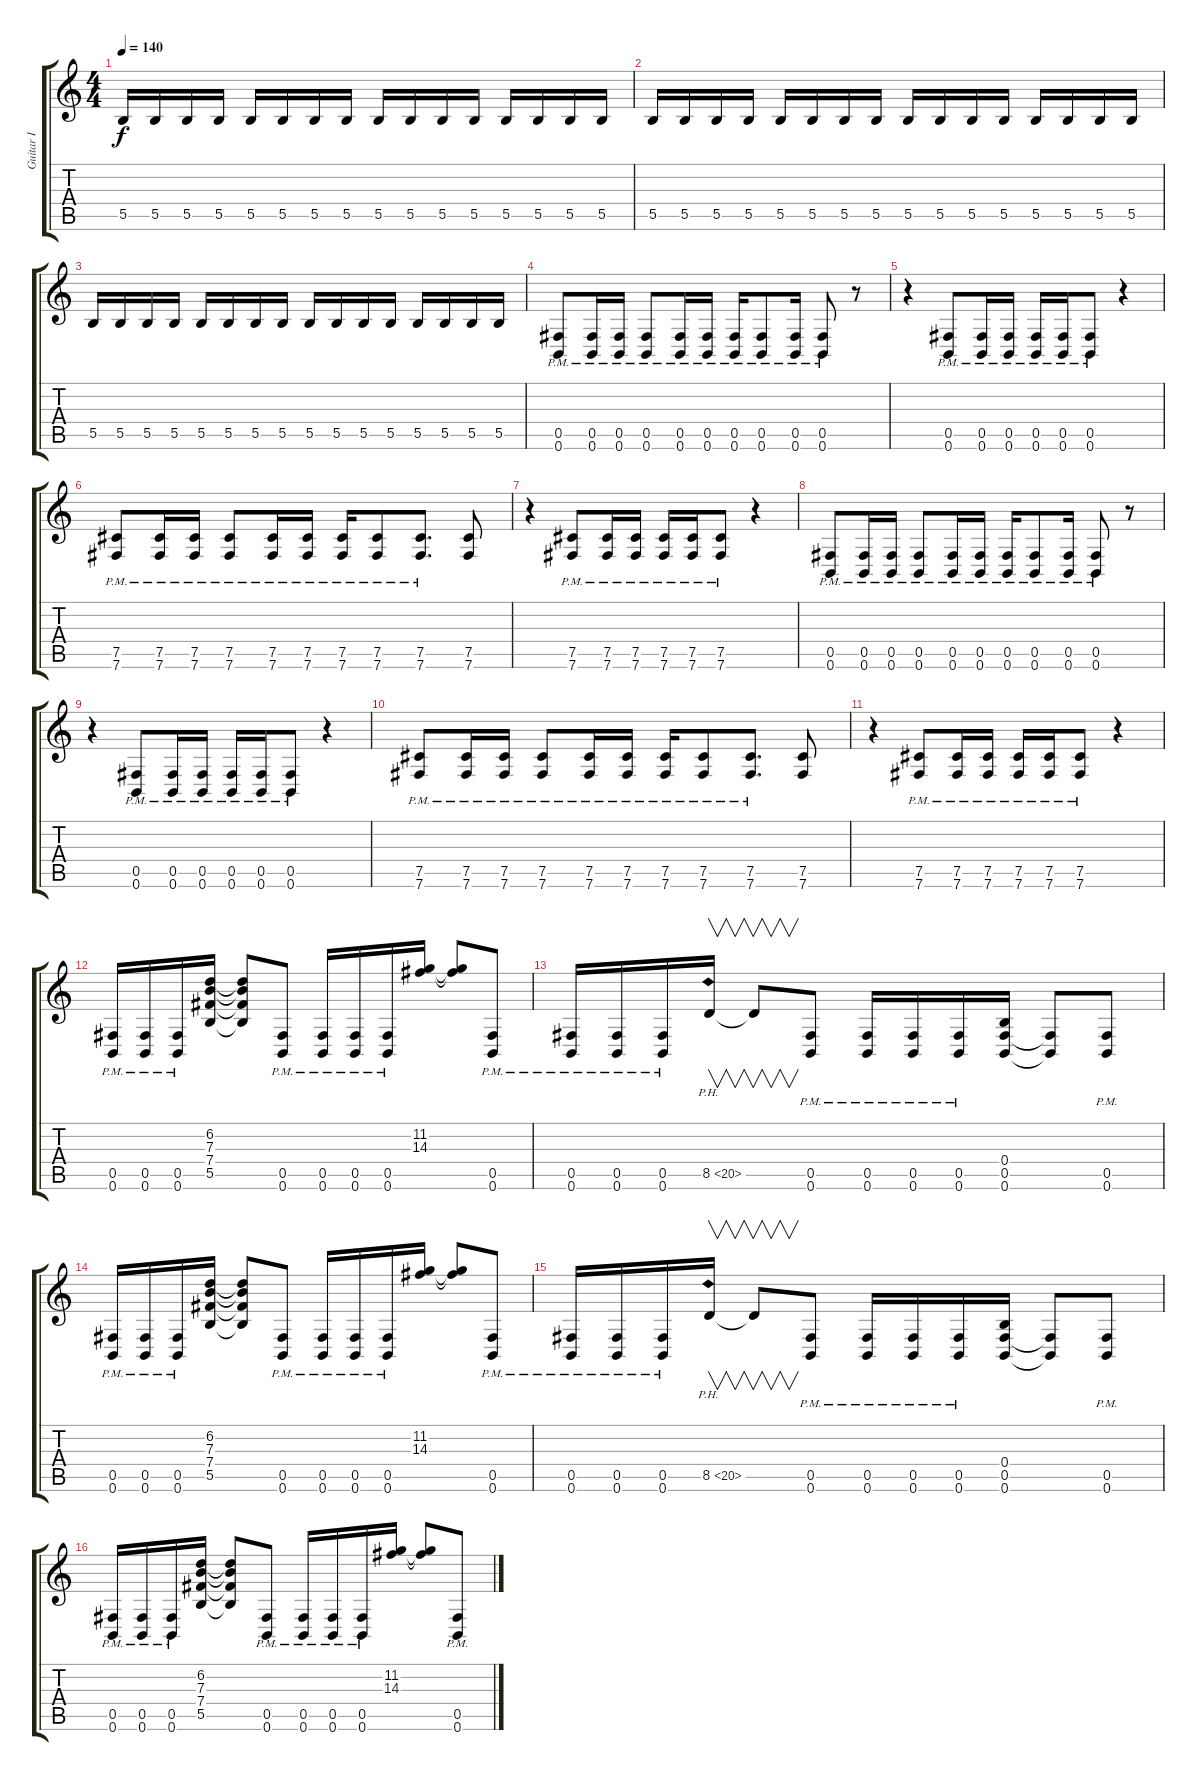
\track ("Guitar I" "Guitar I") {instrument distortionguitar}
\staff {score tabs}
\tuning (Db4 Ab3 E3 B2 Gb2 B1) {hide}
\ts (4 4)
\tempo 140
\clef g2
\ks c
5.5.16{dy f} 5.5.16 5.5.16 5.5.16 5.5.16 5.5.16 5.5.16 5.5.16 5.5.16 5.5.16 5.5.16 5.5.16 5.5.16 5.5.16 5.5.16 5.5.16 |
5.5.16 5.5.16 5.5.16 5.5.16 5.5.16 5.5.16 5.5.16 5.5.16 5.5.16 5.5.16 5.5.16 5.5.16 5.5.16 5.5.16 5.5.16 5.5.16 |
5.5.16 5.5.16 5.5.16 5.5.16 5.5.16 5.5.16 5.5.16 5.5.16 5.5.16 5.5.16 5.5.16 5.5.16 5.5.16 5.5.16 5.5.16 5.5.16 |
(0.5{pm} 0.6{pm}).8 (0.5{pm} 0.6{pm}).16 (0.5{pm} 0.6{pm}).16 (0.5{pm} 0.6{pm}).8 (0.5{pm} 0.6{pm}).16 (0.5{pm} 0.6{pm}).16 (0.5{pm} 0.6{pm}).16 (0.5{pm} 0.6{pm}).8 (0.5{pm} 0.6{pm}).16 (0.5{pm} 0.6{pm}).8 r.8 |
r.4 (0.5{pm} 0.6{pm}).8 (0.5{pm} 0.6{pm}).16 (0.5{pm} 0.6{pm}).16 (0.5{pm} 0.6{pm}).16 (0.5{pm} 0.6{pm}).16 (0.5{pm} 0.6{pm}).8 r.4 |
(7.5{pm} 7.6{pm}).8 (7.5{pm} 7.6{pm}).16 (7.5{pm} 7.6{pm}).16 (7.5{pm} 7.6{pm}).8 (7.5{pm} 7.6{pm}).16 (7.5{pm} 7.6{pm}).16 (7.5{pm} 7.6{pm}).16 (7.5{pm} 7.6{pm}).8 (7.5{pm} 7.6{pm}).8{d} (7.5 7.6).8 |
r.4 (7.5{pm} 7.6{pm}).8 (7.5{pm} 7.6{pm}).16 (7.5{pm} 7.6{pm}).16 (7.5{pm} 7.6{pm}).16 (7.5{pm} 7.6{pm}).16 (7.5{pm} 7.6{pm}).8 r.4 |
(0.5{pm} 0.6{pm}).8 (0.5{pm} 0.6{pm}).16 (0.5{pm} 0.6{pm}).16 (0.5{pm} 0.6{pm}).8 (0.5{pm} 0.6{pm}).16 (0.5{pm} 0.6{pm}).16 (0.5{pm} 0.6{pm}).16 (0.5{pm} 0.6{pm}).8 (0.5{pm} 0.6{pm}).16 (0.5{pm} 0.6{pm}).8 r.8 |
r.4 (0.5{pm} 0.6{pm}).8 (0.5{pm} 0.6{pm}).16 (0.5{pm} 0.6{pm}).16 (0.5{pm} 0.6{pm}).16 (0.5{pm} 0.6{pm}).16 (0.5{pm} 0.6{pm}).8 r.4 |
(7.5{pm} 7.6{pm}).8 (7.5{pm} 7.6{pm}).16 (7.5{pm} 7.6{pm}).16 (7.5{pm} 7.6{pm}).8 (7.5{pm} 7.6{pm}).16 (7.5{pm} 7.6{pm}).16 (7.5{pm} 7.6{pm}).16 (7.5{pm} 7.6{pm}).8 (7.5{pm} 7.6{pm}).8{d} (7.5 7.6).8 |
r.4 (7.5{pm} 7.6{pm}).8 (7.5{pm} 7.6{pm}).16 (7.5{pm} 7.6{pm}).16 (7.5{pm} 7.6{pm}).16 (7.5{pm} 7.6{pm}).16 (7.5{pm} 7.6{pm}).8 r.4 |
(0.5{pm} 0.6{pm}).16 (0.5{pm} 0.6{pm}).16 (0.5{pm} 0.6{pm}).16 (6.2 7.3 7.4 5.5).16 (6.2{t} 7.3{t} 7.4{t} 5.5{t}).8 (0.5{pm} 0.6{pm}).8 (0.5{pm} 0.6{pm}).16 (0.5{pm} 0.6{pm}).16 (0.5{pm} 0.6{pm}).16 (11.2 14.3).16 (11.2{t} 14.3{t}).8 (0.5{pm} 0.6{pm}).8 |
(0.5{pm} 0.6{pm}).16 (0.5{pm} 0.6{pm}).16 (0.5{pm} 0.6{pm}).16 8.5{ph 12}.16{v} 8.5{t}.8{v} (0.5{pm} 0.6{pm}).8 (0.5{pm} 0.6{pm}).16 (0.5{pm} 0.6{pm}).16 (0.5{pm} 0.6{pm}).16 (0.4 0.5 0.6).16 (0.5{t} 0.6{t}).8 (0.5{pm} 0.6{pm}).8 |
(0.5{pm} 0.6{pm}).16 (0.5{pm} 0.6{pm}).16 (0.5{pm} 0.6{pm}).16 (6.2 7.3 7.4 5.5).16 (6.2{t} 7.3{t} 7.4{t} 5.5{t}).8 (0.5{pm} 0.6{pm}).8 (0.5{pm} 0.6{pm}).16 (0.5{pm} 0.6{pm}).16 (0.5{pm} 0.6{pm}).16 (11.2 14.3).16 (11.2{t} 14.3{t}).8 (0.5{pm} 0.6{pm}).8 |
(0.5{pm} 0.6{pm}).16 (0.5{pm} 0.6{pm}).16 (0.5{pm} 0.6{pm}).16 8.5{ph 12}.16{v} 8.5{t}.8{v} (0.5{pm} 0.6{pm}).8 (0.5{pm} 0.6{pm}).16 (0.5{pm} 0.6{pm}).16 (0.5{pm} 0.6{pm}).16 (0.4 0.5 0.6).16 (0.5{t} 0.6{t}).8 (0.5{pm} 0.6{pm}).8 |
(0.5{pm} 0.6{pm}).16 (0.5{pm} 0.6{pm}).16 (0.5{pm} 0.6{pm}).16 (6.2 7.3 7.4 5.5).16 (6.2{t} 7.3{t} 7.4{t} 5.5{t}).8 (0.5{pm} 0.6{pm}).8 (0.5{pm} 0.6{pm}).16 (0.5{pm} 0.6{pm}).16 (0.5{pm} 0.6{pm}).16 (11.2 14.3).16 (11.2{t} 14.3{t}).8 (0.5{pm} 0.6{pm}).8
